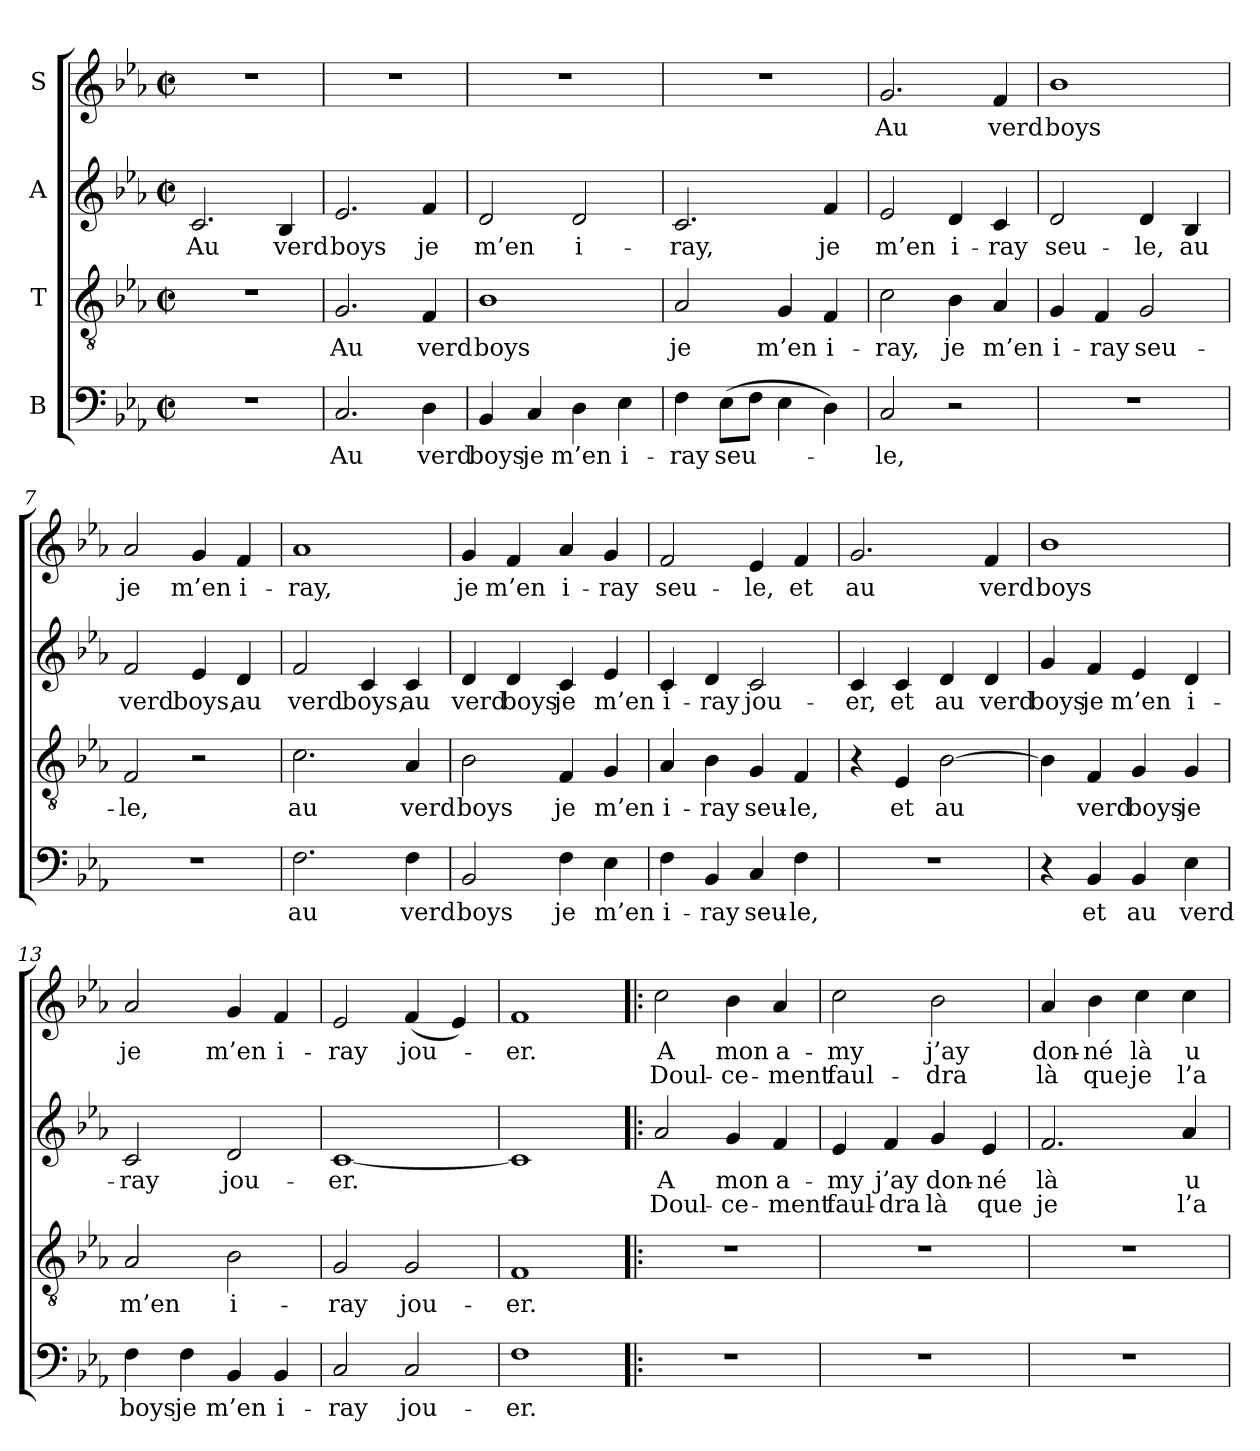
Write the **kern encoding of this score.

**kern	**text	**kern	**text	**kern	**text	**text	**kern	**text	**text
*part4	*part4	*part3	*part3	*part2	*part2	*part2	*part1	*part1	*part1
*staff4	*staff4	*staff3	*staff3	*staff2	*staff2	*staff2	*staff1	*staff1	*staff1
*I"B	*	*I"T	*	*I"A	*	*	*I"S	*	*
*clefF4	*	*clefGv2	*	*clefG2	*	*	*clefG2	*	*
*k[b-e-a-]	*	*k[b-e-a-]	*	*k[b-e-a-]	*	*	*k[b-e-a-]	*	*
*c:	*	*c:	*	*c:	*	*	*c:	*	*
*M2/2	*	*M2/2	*	*M2/2	*	*	*M2/2	*	*
*met(c|)	*	*met(c|)	*	*met(c|)	*	*	*met(c|)	*	*
=1	=1	=1	=1	=1	=1	=1	=1	=1	=1
1r	.	1r	.	2.c/	Au	.	1r	.	.
.	.	.	.	4B-/	verd	.	.	.	.
=2	=2	=2	=2	=2	=2	=2	=2	=2	=2
2.C/	Au	2.G/	Au	2.e-/	boys	.	1r	.	.
4D\	verd	4F/	verd	4f/	je	.	.	.	.
=3	=3	=3	=3	=3	=3	=3	=3	=3	=3
4BB-/	boys	1B-	boys	2d/	m’en	.	1r	.	.
4C/	je	.	.	.	.	.	.	.	.
4D\	m’en	.	.	2d/	i-	.	.	.	.
4E-\	i-	.	.	.	.	.	.	.	.
=4	=4	=4	=4	=4	=4	=4	=4	=4	=4
4F\	-ray	2A-/	je	2.c/	-ray,	.	1r	.	.
(8E-\L	seu-	.	.	.	.	.	.	.	.
8F\J	.	.	.	.	.	.	.	.	.
4E-\	.	4G/	m’en	.	.	.	.	.	.
4D\)	.	4F/	i-	4f/	je	.	.	.	.
=5	=5	=5	=5	=5	=5	=5	=5	=5	=5
2C/	-le,	2c\	-ray,	2e-/	m’en	.	2.g/	Au	.
2r	.	4B-\	je	4d/	i-	.	.	.	.
.	.	4A-/	m’en	4c/	-ray	.	4f/	verd	.
=6	=6	=6	=6	=6	=6	=6	=6	=6	=6
1r	.	4G/	i-	2d/	seu-	.	1b-	boys	.
.	.	4F/	-ray	.	.	.	.	.	.
.	.	2G/	seu-	4d/	-le,	.	.	.	.
.	.	.	.	4B-/	au	.	.	.	.
=7	=7	=7	=7	=7	=7	=7	=7	=7	=7
1r	.	2F/	-le,	2f/	verd	.	2a-/	je	.
.	.	2r	.	4e-/	boys,	.	4g/	m’en	.
.	.	.	.	4d/	au	.	4f/	i-	.
=8	=8	=8	=8	=8	=8	=8	=8	=8	=8
2.F\	au	2.c\	au	2f/	verd	.	1a-	-ray,	.
.	.	.	.	4c/	boys,	.	.	.	.
4F\	verd	4A-/	verd	4c/	au	.	.	.	.
!!LO:LB:g=z
=9	=9	=9	=9	=9	=9	=9	=9	=9	=9
2BB-/	boys	2B-\	boys	4d/	verd	.	4g/	je	.
.	.	.	.	4d/	boys	.	4f/	m’en	.
4F\	je	4F/	je	4c/	je	.	4a-/	i-	.
4E-\	m’en	4G/	m’en	4e-/	m’en	.	4g/	-ray	.
=10	=10	=10	=10	=10	=10	=10	=10	=10	=10
4F\	i-	4A-/	i-	4c/	i-	.	2f/	seu-	.
4BB-/	-ray	4B-\	-ray	4d/	-ray	.	.	.	.
4C/	seu-	4G/	seu-	2c/	jou-	.	4e-/	-le,	.
4F\	-le,	4F/	-le,	.	.	.	4f/	et	.
=11	=11	=11	=11	=11	=11	=11	=11	=11	=11
1r	.	4r	.	4c/	-er,	.	2.g/	au	.
.	.	4E-/	et	4c/	et	.	.	.	.
.	.	[2B-\	au	4d/	au	.	.	.	.
.	.	.	.	4d/	verd	.	4f/	verd	.
=12	=12	=12	=12	=12	=12	=12	=12	=12	=12
4r	.	4B-\]	.	4g/	boys	.	1b-	boys	.
4BB-/	et	4F/	verd	4f/	je	.	.	.	.
4BB-/	au	4G/	boys	4e-/	m’en	.	.	.	.
4E-\	verd	4G/	je	4d/	i-	.	.	.	.
=13	=13	=13	=13	=13	=13	=13	=13	=13	=13
4F\	boys	2A-/	m’en	2c/	-ray	.	2a-/	je	.
4F\	je	.	.	.	.	.	.	.	.
4BB-/	m’en	2B-\	i-	2d/	jou-	.	4g/	m’en	.
4BB-/	i-	.	.	.	.	.	4f/	i-	.
=14	=14	=14	=14	=14	=14	=14	=14	=14	=14
2C/	-ray	2G/	-ray	[1c	-er.	.	2e-/	-ray	.
2C/	jou-	2G/	jou-	.	.	.	(4f/	jou-	.
.	.	.	.	.	.	.	4e-/)	.	.
=15	=15	=15	=15	=15	=15	=15	=15	=15	=15
1F	-er.	1F	-er.	1c]	.	.	1f	-er.	.
!!LO:PB:g=z
=16!|:	=16!|:	=16!|:	=16!|:	=16!|:	=16!|:	=16!|:	=16!|:	=16!|:	=16!|:
1r	.	1r	.	2a-/	A	Doul-	2cc\	A	Doul-
.	.	.	.	4g/	mon	-ce-	4b-\	mon	-ce-
.	.	.	.	4f/	a-	-ment	4a-/	a-	-ment
=17	=17	=17	=17	=17	=17	=17	=17	=17	=17
1r	.	1r	.	4e-/	-my	faul-	2cc\	-my	faul-
.	.	.	.	4f/	j’ay	-dra	.	.	.
.	.	.	.	4g/	don-	là	2b-\	j’ay	-dra
.	.	.	.	4e-/	-né	que	.	.	.
=18	=18	=18	=18	=18	=18	=18	=18	=18	=18
1r	.	1r	.	2.f/	là	je	4a-/	don-	là
.	.	.	.	.	.	.	4b-\	-né	que
.	.	.	.	.	.	.	4cc\	là	je
.	.	.	.	4a-/	u-	l’a-	4cc\	u-	l’a-
=	=	=	=	=	=	=	=	=	=
*-	*-	*-	*-	*-	*-	*-	*-	*-	*-
